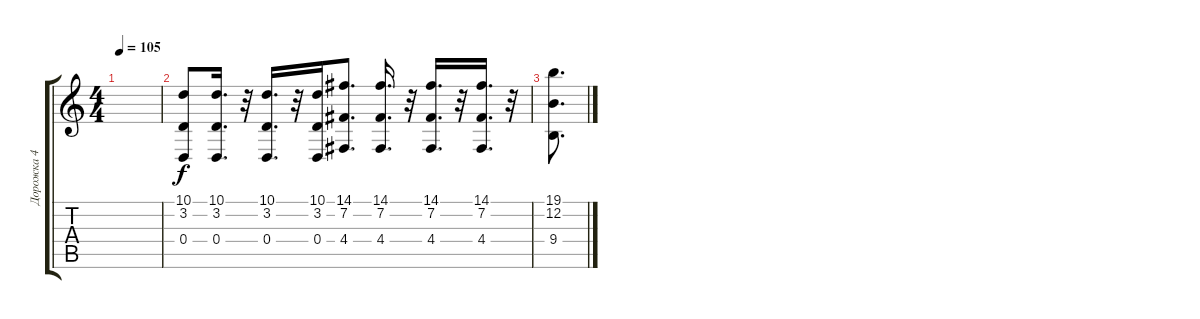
\track ("Дорожка 4" "Дорожка 4") {instrument lead2sawtooth}
\staff {score tabs}
\tuning (E4 B3 G3 D3 A2 E2) {hide}
\ts (4 4)
\tempo 105
\clef g2
\ks c
|
(10.1 3.2 0.4).8 (10.1 3.2 0.4).16{d} r.32 (10.1 3.2 0.4).16{d} r.32 (10.1 3.2 0.4).16 (14.1 7.2 4.4).8{d} (14.1 7.2 4.4).16{d} r.32 (14.1 7.2 4.4).16{d} r.32 (14.1 7.2 4.4).16{d} r.32 |
(19.1 12.2 9.4).8{d}
